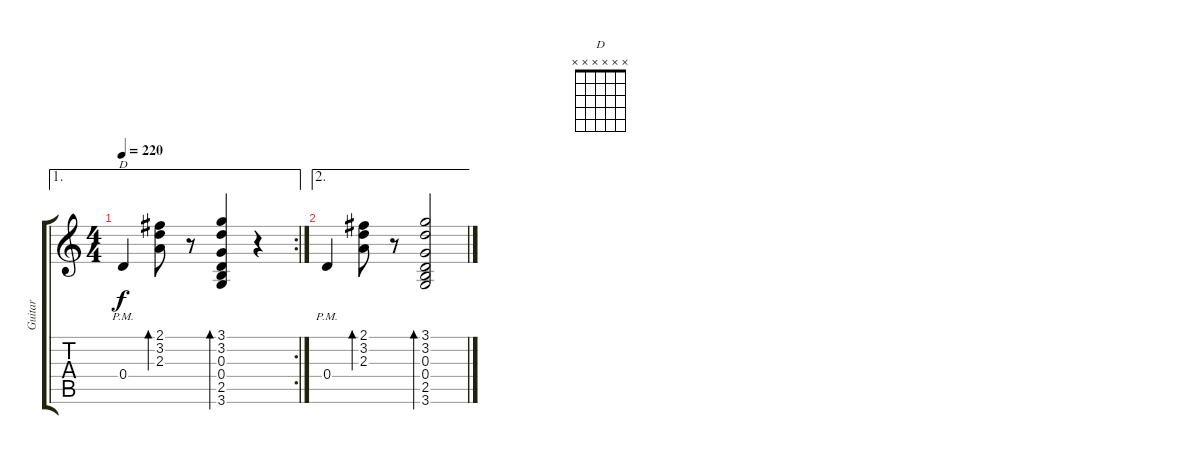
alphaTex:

\track ("Guitar" "Guitar") {instrument acousticguitarsteel}
\staff {score tabs}
\tuning (E4 B3 G3 D3 A2 E2) {hide}
\chord ("D" x x x x x x)
\ae 1
\rc 2
\ts (4 4)
\tempo 220
\clef g2
\ks c
0.4{pm}.4{ch "D" dy f} (2.1 3.2 2.3).8{bd 60} r.8 (3.1 3.2 0.3 0.4 2.5 3.6).4{bd 60} r.4 |
\ae 2
0.4{pm}.4 (2.1 3.2 2.3).8{bd 60} r.8 (3.1 3.2 0.3 0.4 2.5 3.6).2{bd 60}
